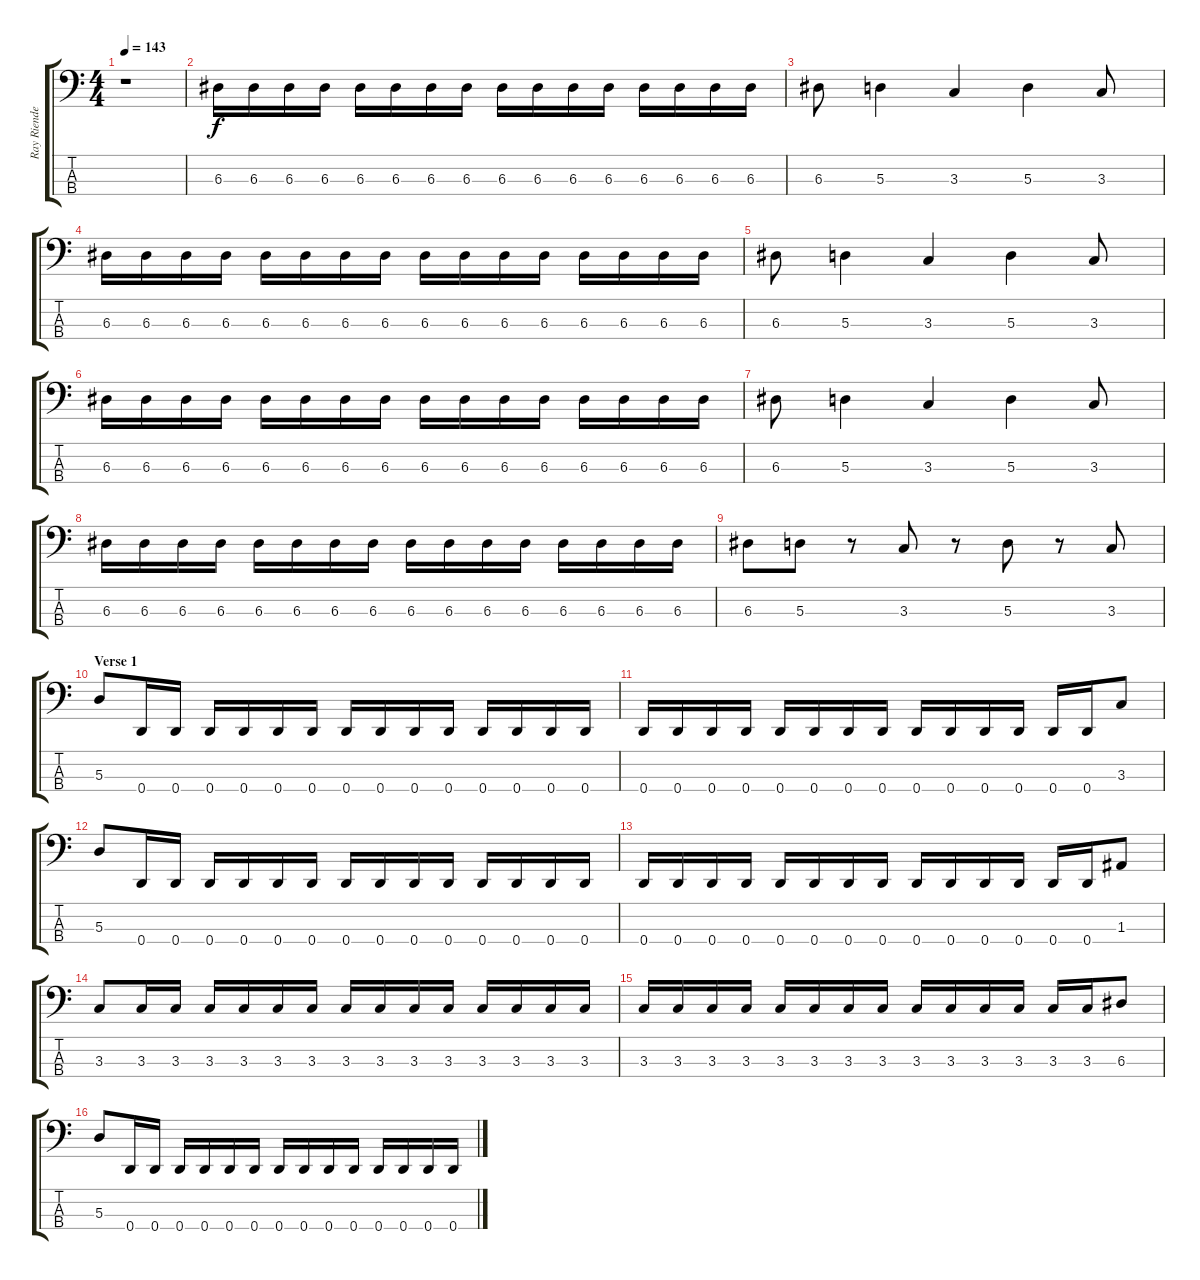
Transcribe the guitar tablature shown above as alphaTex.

\track ("Ray Riendeau" "Ray Riende") {instrument electricbassfinger}
\staff {score tabs}
\tuning (G2 D2 A1 D1) {hide}
\ts (4 4)
\tempo 143
\clef f4
\ks c
r.1{dy f instrument electricbassfinger} |
6.3.16 6.3.16 6.3.16 6.3.16 6.3.16 6.3.16 6.3.16 6.3.16 6.3.16 6.3.16 6.3.16 6.3.16 6.3.16 6.3.16 6.3.16 6.3.16 |
6.3.8 5.3.4 3.3.4 5.3.4 3.3.8 |
6.3.16 6.3.16 6.3.16 6.3.16 6.3.16 6.3.16 6.3.16 6.3.16 6.3.16 6.3.16 6.3.16 6.3.16 6.3.16 6.3.16 6.3.16 6.3.16 |
6.3.8 5.3.4 3.3.4 5.3.4 3.3.8 |
6.3.16 6.3.16 6.3.16 6.3.16 6.3.16 6.3.16 6.3.16 6.3.16 6.3.16 6.3.16 6.3.16 6.3.16 6.3.16 6.3.16 6.3.16 6.3.16 |
6.3.8 5.3.4 3.3.4 5.3.4 3.3.8 |
6.3.16 6.3.16 6.3.16 6.3.16 6.3.16 6.3.16 6.3.16 6.3.16 6.3.16 6.3.16 6.3.16 6.3.16 6.3.16 6.3.16 6.3.16 6.3.16 |
6.3.8 5.3.8 r.8 3.3.8 r.8 5.3.8 r.8 3.3.8 |
\section ("" "Verse 1")
5.3.8 0.4.16 0.4.16 0.4.16 0.4.16 0.4.16 0.4.16 0.4.16 0.4.16 0.4.16 0.4.16 0.4.16 0.4.16 0.4.16 0.4.16 |
0.4.16 0.4.16 0.4.16 0.4.16 0.4.16 0.4.16 0.4.16 0.4.16 0.4.16 0.4.16 0.4.16 0.4.16 0.4.16 0.4.16 3.3.8 |
5.3.8 0.4.16 0.4.16 0.4.16 0.4.16 0.4.16 0.4.16 0.4.16 0.4.16 0.4.16 0.4.16 0.4.16 0.4.16 0.4.16 0.4.16 |
0.4.16 0.4.16 0.4.16 0.4.16 0.4.16 0.4.16 0.4.16 0.4.16 0.4.16 0.4.16 0.4.16 0.4.16 0.4.16 0.4.16 1.3.8 |
3.3.8 3.3.16 3.3.16 3.3.16 3.3.16 3.3.16 3.3.16 3.3.16 3.3.16 3.3.16 3.3.16 3.3.16 3.3.16 3.3.16 3.3.16 |
3.3.16 3.3.16 3.3.16 3.3.16 3.3.16 3.3.16 3.3.16 3.3.16 3.3.16 3.3.16 3.3.16 3.3.16 3.3.16 3.3.16 6.3.8 |
5.3.8 0.4.16 0.4.16 0.4.16 0.4.16 0.4.16 0.4.16 0.4.16 0.4.16 0.4.16 0.4.16 0.4.16 0.4.16 0.4.16 0.4.16
